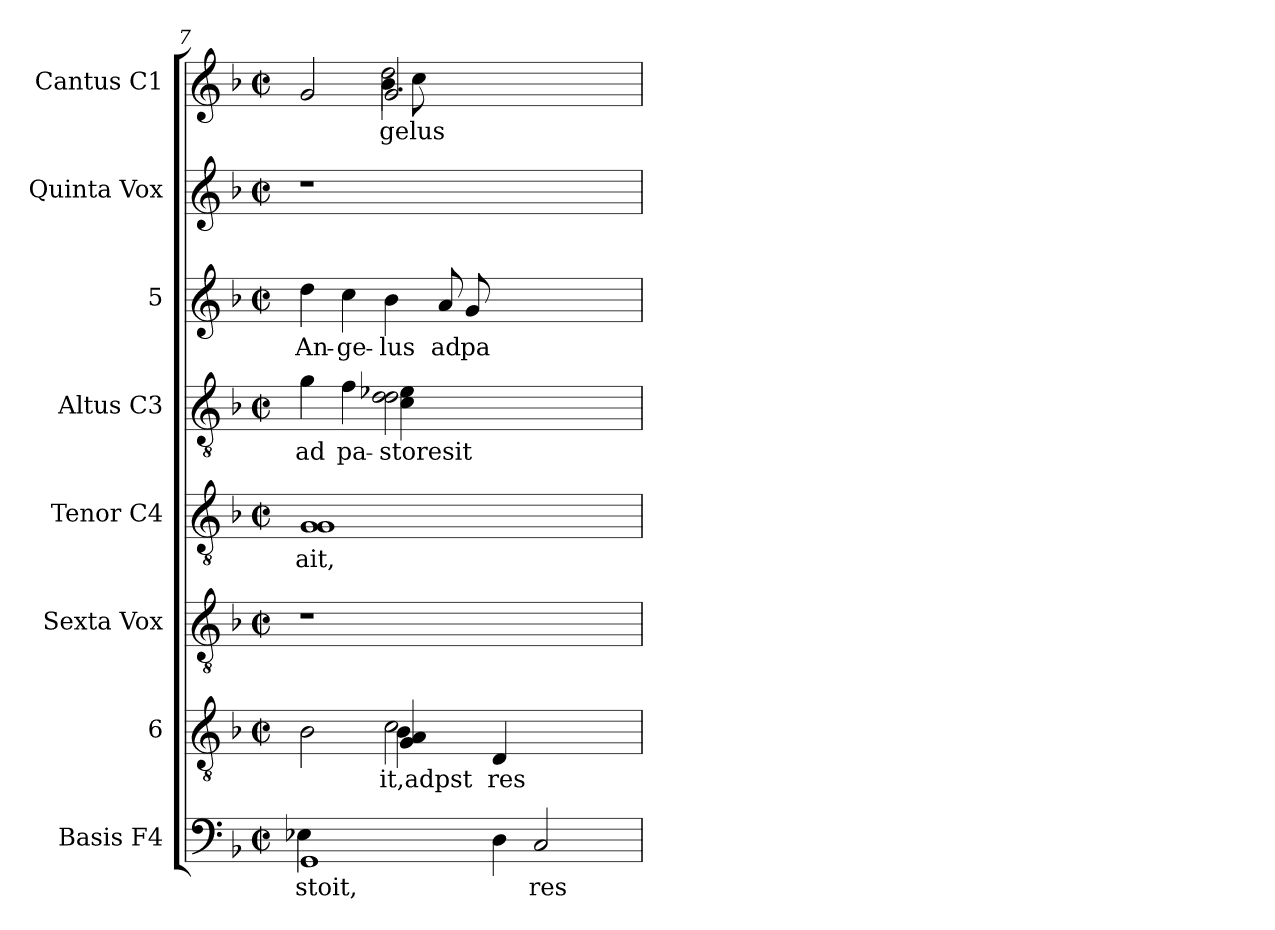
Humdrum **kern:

**kern	**text	**kern	**text	**kern	**kern	**text	**kern	**text	**kern	**text	**kern	**kern	**text
*part8	*part8	*part7	*part7	*part6	*part5	*part5	*part4	*part4	*part3	*part3	*part2	*part1	*part1
*staff8	*staff8	*staff7	*staff7	*staff6	*staff5	*staff5	*staff4	*staff4	*staff3	*staff3	*staff2	*staff1	*staff1
*I"Basis  F4	*	*I"6	*	*I"Sexta  Vox	*I"Tenor  C4	*	*I"Altus  C3	*	*I"5	*	*I"Quinta  Vox	*I"Cantus  C1	*
*I'B	*	*	*	*	*I'T	*	*I'A	*	*	*	*	*I'C	*
*clefF4	*	*clefGv2	*	*clefGv2	*clefGv2	*	*clefGv2	*	*clefG2	*	*clefG2	*clefG2	*
*k[b-]	*	*k[b-]	*	*k[b-]	*k[b-]	*	*k[b-]	*	*k[b-]	*	*k[b-]	*k[b-]	*
*F:	*	*F:	*	*F:	*F:	*	*F:	*	*F:	*	*F:	*F:	*
*M2/2	*	*M2/2	*	*M2/2	*M2/2	*	*M2/2	*	*M2/2	*	*M2/2	*M2/2	*
*met(c|)	*	*met(c|)	*	*met(c|)	*met(c|)	*	*met(c|)	*	*met(c|)	*	*met(c|)	*met(c|)	*
=7	=7	=7	=7	=7	=7	=7	=7	=7	=7	=7	=7	=7	=7
*^	*	*	*	*	*	*	*	*	*	*	*	*	*
!	!	!LO:LY:b:cj	!	!LO:LY:b:cj	!	!	!LO:LY:b:cj	!	!LO:LY:b:cj	!	!LO:LY:b:cj	!	!	!LO:LY:b:cj
*	*	*	*^	*	*	*	*	*^	*	*	*	*	*^	*
*	*	*	*	*^	*	*	*	*	*	*	*	*	*	*	*	*^	*
*	*	*	*	*	*	*	*	*	*	*	*	*	*	*	*	*	*	*^	*
1GG	4E-X\	-stoit,-	2B-\	2ryy	2ryy	-	1r	1G 1G	ait,-	4g\	2ryy	ad	4dd\	-An-	1r	2g/	2ryy	2ryy	2ryy	-
!	!	!	!	!	!	!	!	!	!	!	!	!LO:LY:b:cj	!	!LO:LY:b:cj	!	!	!	!	!	!
.	1.ryy	.	.	.	.	.	.	.	.	4f\	.	pa-	4cc\	-ge-	.	.	.	.	.	.
!	!	!	!	!	!	!LO:LY:b:cj	!	!	!	!	!	!LO:LY:b:cj	!	!LO:LY:b:cj	!	!	!	!	!	!LO:LY:b:cj
.	.	.	2c\	4B-\	4A/ 4G/	-it,adpst	.	.	.	2d\ 2d\	4e-X\ 4c\	-storesit-	4b-\	-lus	.	2g/	2dd\	4.b-\	8cc\	-gelus-
.	.	.	.	.	.	.	.	.	.	.	.	.	.	.	.	.	.	.	2.ryy	.
!	!	!	!	!	!	!	!	!	!	!	!	!	!	!LO:LY:b:cj	!	!	!	!	!	!
.	.	.	.	2ryy	2ryy	.	.	.	.	.	2.ryy	.	8a/	ad	.	.	.	.	.	.
!	!	!	!	!	!	!	!	!	!	!	!	!	!	!LO:LY:b:cj	!	!	!	!	!	!
.	.	.	.	.	.	.	.	.	.	.	.	.	8g/	pa-	.	.	.	2.ryy	.	.
!	!	!LO:LY:b:cj	!	!	!	!LO:LY:b:cj	!	!	!	!	!	!	!	!	!	!	!	!	!	!
4D\	.	-	4D/	.	.	res	2.ryy	2.ryy	.	2.ryy	.	.	2.ryy	.	2.ryy	2.ryy	2.ryy	.	.	.
!	!	!LO:LY:b:cj	!	!	!	!	!	!	!	!	!	!	!	!	!	!	!	!	!	!
2C/	.	res	2ryy	2ryy	2ryy	.	.	.	.	.	.	.	.	.	.	.	.	.	.	.
.	.	.	.	.	.	.	.	.	.	.	.	.	.	.	.	.	.	.	4.ryy	.
.	.	.	.	.	.	.	.	.	.	.	4ryy	.	.	.	.	.	.	.	.	.
.	.	.	.	.	.	.	.	.	.	.	.	.	.	.	.	.	.	8ryy	.	.
*v	*v	*	*	*	*	*	*	*	*	*v	*v	*	*	*	*	*v	*v	*v	*v	*
*	*	*v	*v	*v	*	*	*	*	*	*	*	*	*	*	*
=	=	=	=	=	=	=	=	=	=	=	=	=	=
*-	*-	*-	*-	*-	*-	*-	*-	*-	*-	*-	*-	*-	*-
